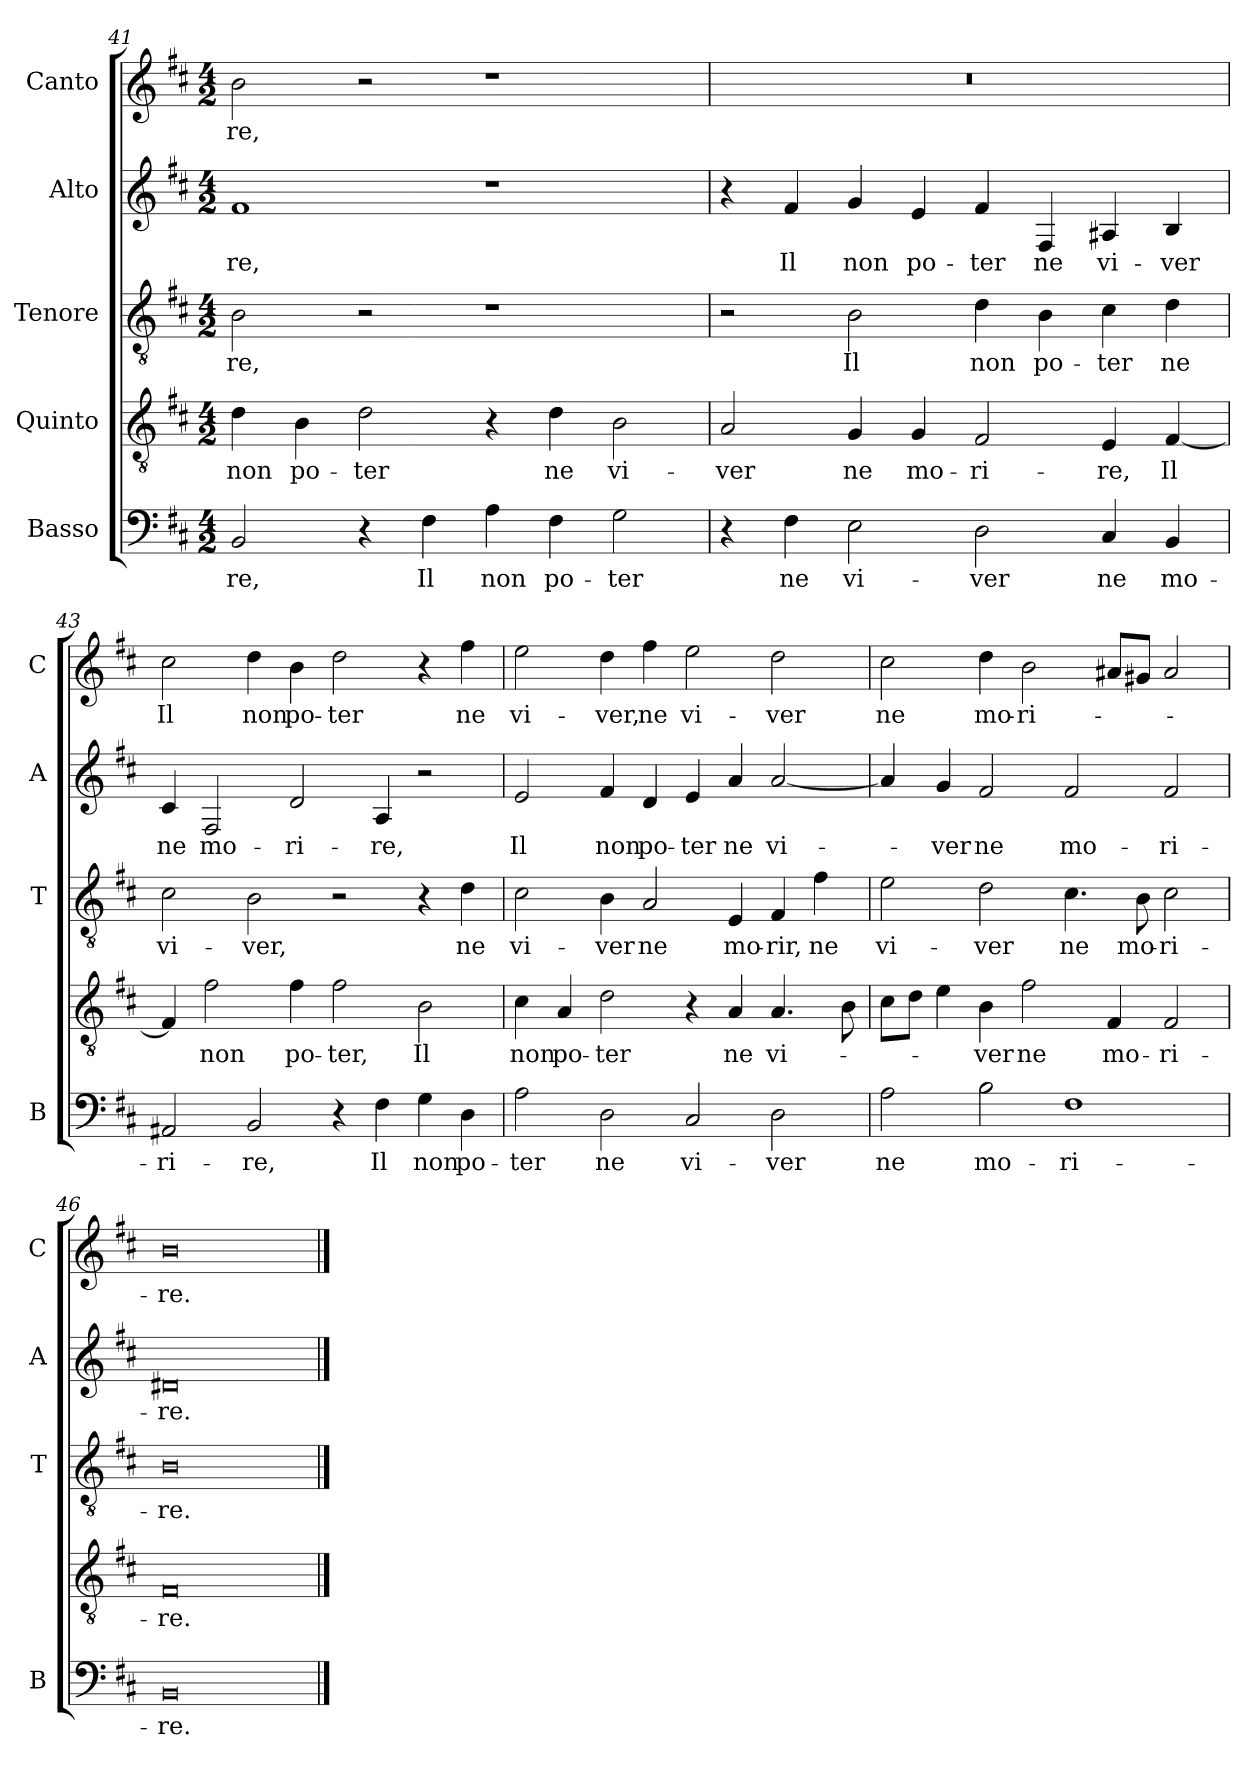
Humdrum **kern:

**kern	**text	**kern	**text	**kern	**text	**kern	**text	**kern	**text
*part5	*part5	*part4	*part4	*part3	*part3	*part2	*part2	*part1	*part1
*staff5	*staff5	*staff4	*staff4	*staff3	*staff3	*staff2	*staff2	*staff1	*staff1
*I"Basso	*	*I"Quinto	*	*I"Tenore	*	*I"Alto	*	*I"Canto	*
*I'B	*	*	*	*I'T	*	*I'A	*	*I'C	*
*clefF4	*	*clefGv2	*	*clefGv2	*	*clefG2	*	*clefG2	*
*k[f#c#]	*	*k[f#c#]	*	*k[f#c#]	*	*k[f#c#]	*	*k[f#c#]	*
*D:	*	*D:	*	*D:	*	*D:	*	*D:	*
*M4/2	*	*M4/2	*	*M4/2	*	*M4/2	*	*M4/2	*
=41	=41	=41	=41	=41	=41	=41	=41	=41	=41
!	!LO:LY:b	!	!LO:LY:b	!	!LO:LY:b	!	!LO:LY:b	!	!LO:LY:b
2BB/	-re,	4d\	non	2B\	-re,	1f#	-re,	2b\	-re,
!	!	!	!LO:LY:b	!	!	!	!	!	!
.	.	4B\	po-	.	.	.	.	.	.
!	!	!	!LO:LY:b	!	!	!	!	!	!
4r	.	2d\	-ter	2r	.	.	.	2r	.
!	!LO:LY:b	!	!	!	!	!	!	!	!
4F#\	Il	.	.	.	.	.	.	.	.
!	!LO:LY:b	!	!	!	!	!	!	!	!
4A\	non	4r	.	1r	.	1r	.	1r	.
!	!LO:LY:b	!	!LO:LY:b	!	!	!	!	!	!
4F#\	po-	4d\	ne	.	.	.	.	.	.
!	!LO:LY:b	!	!LO:LY:b	!	!	!	!	!	!
2G\	-ter	2B\	vi-	.	.	.	.	.	.
=42	=42	=42	=42	=42	=42	=42	=42	=42	=42
!	!	!	!LO:LY:b	!	!	!	!	!	!
4r	.	2A/	-ver	2r	.	4r	.	0r	.
!	!LO:LY:b	!	!	!	!	!	!LO:LY:b	!	!
4F#\	ne	.	.	.	.	4f#/	Il	.	.
!	!LO:LY:b	!	!LO:LY:b	!	!LO:LY:b	!	!LO:LY:b	!	!
2E\	vi-	4G/	ne	2B\	Il	4g/	non	.	.
!	!	!	!LO:LY:b	!	!	!	!LO:LY:b	!	!
.	.	4G/	mo-	.	.	4e/	po-	.	.
!	!LO:LY:b	!	!LO:LY:b	!	!LO:LY:b	!	!LO:LY:b	!	!
2D\	-ver	2F#/	-ri-	4d\	non	4f#/	-ter	.	.
!	!	!	!	!	!LO:LY:b	!	!LO:LY:b	!	!
.	.	.	.	4B\	po-	4F#/	ne	.	.
!	!LO:LY:b	!	!LO:LY:b	!	!LO:LY:b	!	!LO:LY:b	!	!
4C#/	ne	4E/	-re,	4c#\	-ter	4A#X/	vi-	.	.
!	!LO:LY:b	!	!LO:LY:b	!	!LO:LY:b	!	!LO:LY:b	!	!
4BB/	mo-	[4F#/	Il	4d\	ne	4B/	-ver	.	.
!!LO:PB:g=z
=43	=43	=43	=43	=43	=43	=43	=43	=43	=43
!	!LO:LY:b	!	!	!	!LO:LY:b	!	!LO:LY:b	!	!LO:LY:b
2AA#X/	-ri-	4F#/]	.	2c#\	vi-	4c#/	ne	2cc#\	Il
!	!	!	!LO:LY:b	!	!	!	!LO:LY:b	!	!
.	.	2f#\	non	.	.	2F#/	mo-	.	.
!	!LO:LY:b	!	!	!	!LO:LY:b	!	!	!	!LO:LY:b
2BB/	-re,	.	.	2B\	-ver,	.	.	4dd\	non
!	!	!	!LO:LY:b	!	!	!	!LO:LY:b	!	!LO:LY:b
.	.	4f#\	po-	.	.	2d/	-ri-	4b\	po-
!	!	!	!LO:LY:b	!	!	!	!	!	!LO:LY:b
4r	.	2f#\	-ter,	2r	.	.	.	2dd\	-ter
!	!LO:LY:b	!	!	!	!	!	!LO:LY:b	!	!
4F#\	Il	.	.	.	.	4A/	-re,	.	.
!	!LO:LY:b	!	!LO:LY:b	!	!	!	!	!	!
4G\	non	2B\	Il	4r	.	2r	.	4r	.
!	!LO:LY:b	!	!	!	!LO:LY:b	!	!	!	!LO:LY:b
4D\	po-	.	.	4d\	ne	.	.	4ff#\	ne
=44	=44	=44	=44	=44	=44	=44	=44	=44	=44
!	!LO:LY:b	!	!LO:LY:b	!	!LO:LY:b	!	!LO:LY:b	!	!LO:LY:b
2A\	-ter	4c#\	non	2c#\	vi-	2e/	Il	2ee\	vi-
!	!	!	!LO:LY:b	!	!	!	!	!	!
.	.	4A/	po-	.	.	.	.	.	.
!	!LO:LY:b	!	!LO:LY:b	!	!LO:LY:b	!	!LO:LY:b	!	!LO:LY:b
2D\	ne	2d\	-ter	4B\	-ver	4f#/	non	4dd\	-ver,
!	!	!	!	!	!LO:LY:b	!	!LO:LY:b	!	!LO:LY:b
.	.	.	.	2A/	ne	4d/	po-	4ff#\	ne
!	!LO:LY:b	!	!	!	!	!	!LO:LY:b	!	!LO:LY:b
2C#/	vi-	4r	.	.	.	4e/	-ter	2ee\	vi-
!	!	!	!LO:LY:b	!	!LO:LY:b	!	!LO:LY:b	!	!
.	.	4A/	ne	4E/	mo-	4a/	ne	.	.
!	!LO:LY:b	!	!LO:LY:b	!	!LO:LY:b	!	!LO:LY:b	!	!LO:LY:b
2D\	-ver	4.A/	vi-	4F#/	-rir,	[2a/	vi-	2dd\	-ver
!	!	!	!	!	!LO:LY:b	!	!	!	!
.	.	.	.	4f#\	ne	.	.	.	.
.	.	8B\	.	.	.	.	.	.	.
=45	=45	=45	=45	=45	=45	=45	=45	=45	=45
!	!LO:LY:b	!	!	!	!LO:LY:b	!	!	!	!LO:LY:b
2A\	ne	8c#\L	.	2e\	vi-	4a/]	.	2cc#\	ne
.	.	8d\J	.	.	.	.	.	.	.
!	!	!	!	!	!	!	!LO:LY:b	!	!
.	.	4e\	.	.	.	4g/	-ver	.	.
!	!LO:LY:b	!	!LO:LY:b	!	!LO:LY:b	!	!LO:LY:b	!	!LO:LY:b
2B\	mo-	4B\	-ver	2d\	-ver	2f#/	ne	4dd\	mo-
!	!	!	!LO:LY:b	!	!	!	!	!	!LO:LY:b
.	.	2f#\	ne	.	.	.	.	2b\	-ri-
!	!LO:LY:b	!	!	!	!LO:LY:b	!	!LO:LY:b	!	!
1F#	-ri-	.	.	4.c#\	ne	2f#/	mo-	.	.
!	!	!	!LO:LY:b	!	!	!	!	!	!
.	.	4F#/	mo-	.	.	.	.	8a#X/L	.
!	!	!	!	!	!LO:LY:b	!	!	!	!
.	.	.	.	8B\	mo-	.	.	8g#X/J	.
!	!	!	!LO:LY:b	!	!LO:LY:b	!	!LO:LY:b	!	!
.	.	2F#/	-ri-	2c#\	-ri-	2f#/	-ri-	2a#/	.
=46	=46	=46	=46	=46	=46	=46	=46	=46	=46
!	!LO:LY:b	!	!LO:LY:b	!	!LO:LY:b	!	!LO:LY:b	!	!LO:LY:b
0BB	-re.	0F#	-re.	0B	-re.	0d#X	-re.	0b	-re.
==	==	==	==	==	==	==	==	==	==
*-	*-	*-	*-	*-	*-	*-	*-	*-	*-
